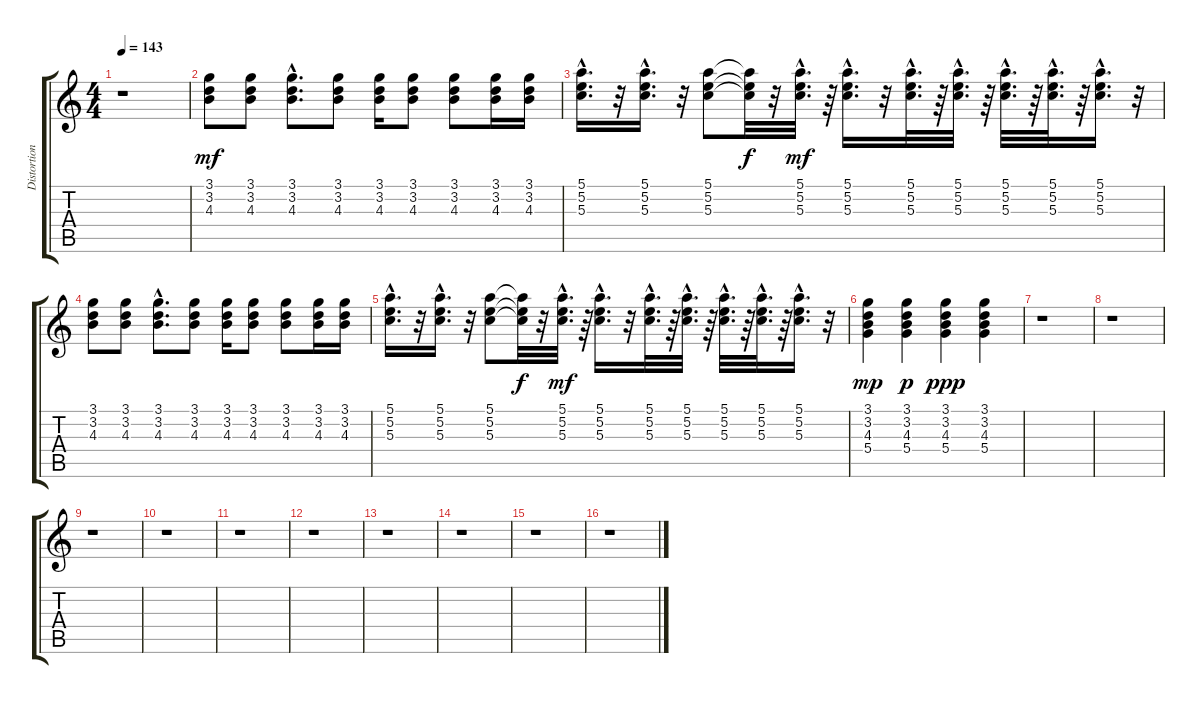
\track ("Distortion" "Distortion") {instrument distortionguitar}
\staff {score tabs}
\tuning (E4 B3 G3 D3 A2 E2) {hide}
\ts (4 4)
\tempo 143
\clef g2
\ks c
r.1{dy f} |
(3.1 3.2 4.3).8{dy mf} (3.1 3.2 4.3).8 (3.1{hac} 3.2{hac} 4.3{hac}).8{d} (3.1 3.2 4.3).8 (3.1 3.2 4.3).16 (3.1 3.2 4.3).8 (3.1 3.2 4.3).8 (3.1 3.2 4.3).16 (3.1 3.2 4.3).16 |
(5.1{hac} 5.2{hac} 5.3{hac}).16{d} r.32 (5.1{hac} 5.2{hac} 5.3{hac}).16{d} r.32 (5.1 5.2 5.3).8 (5.1{t} 5.2{t} 5.3{t}).32{dy f} r.32 (5.1{hac} 5.2{hac} 5.3{hac}).32{d dy mf} r.64 (5.1{hac} 5.2{hac} 5.3{hac}).16{d} r.32 (5.1{hac} 5.2{hac} 5.3{hac}).32{d} r.64 (5.1{hac} 5.2{hac} 5.3{hac}).32{d} r.64 (5.1{hac} 5.2{hac} 5.3{hac}).32{d} r.64 (5.1{hac} 5.2{hac} 5.3{hac}).32{d} r.64 (5.1{hac} 5.2{hac} 5.3{hac}).16{d} r.32 |
(3.1 3.2 4.3).8 (3.1 3.2 4.3).8 (3.1{hac} 3.2{hac} 4.3{hac}).8{d} (3.1 3.2 4.3).8 (3.1 3.2 4.3).16 (3.1 3.2 4.3).8 (3.1 3.2 4.3).8 (3.1 3.2 4.3).16 (3.1 3.2 4.3).16 |
(5.1{hac} 5.2{hac} 5.3{hac}).16{d} r.32 (5.1{hac} 5.2{hac} 5.3{hac}).16{d} r.32 (5.1 5.2 5.3).8 (5.1{t} 5.2{t} 5.3{t}).32{dy f} r.32 (5.1{hac} 5.2{hac} 5.3{hac}).32{d dy mf} r.64 (5.1{hac} 5.2{hac} 5.3{hac}).16{d} r.32 (5.1{hac} 5.2{hac} 5.3{hac}).32{d} r.64 (5.1{hac} 5.2{hac} 5.3{hac}).32{d} r.64 (5.1{hac} 5.2{hac} 5.3{hac}).32{d} r.64 (5.1{hac} 5.2{hac} 5.3{hac}).32{d} r.64 (5.1{hac} 5.2{hac} 5.3{hac}).16{d} r.32 |
(3.1 3.2 4.3 5.4).4{dy mp} (3.1 3.2 4.3 5.4).4{dy p} (3.1 3.2 4.3 5.4).4{dy ppp} (3.1 3.2 4.3 5.4).4 |
r.1 |
r.1 |
r.1 |
r.1 |
r.1 |
r.1 |
r.1 |
r.1 |
r.1 |
r.1
